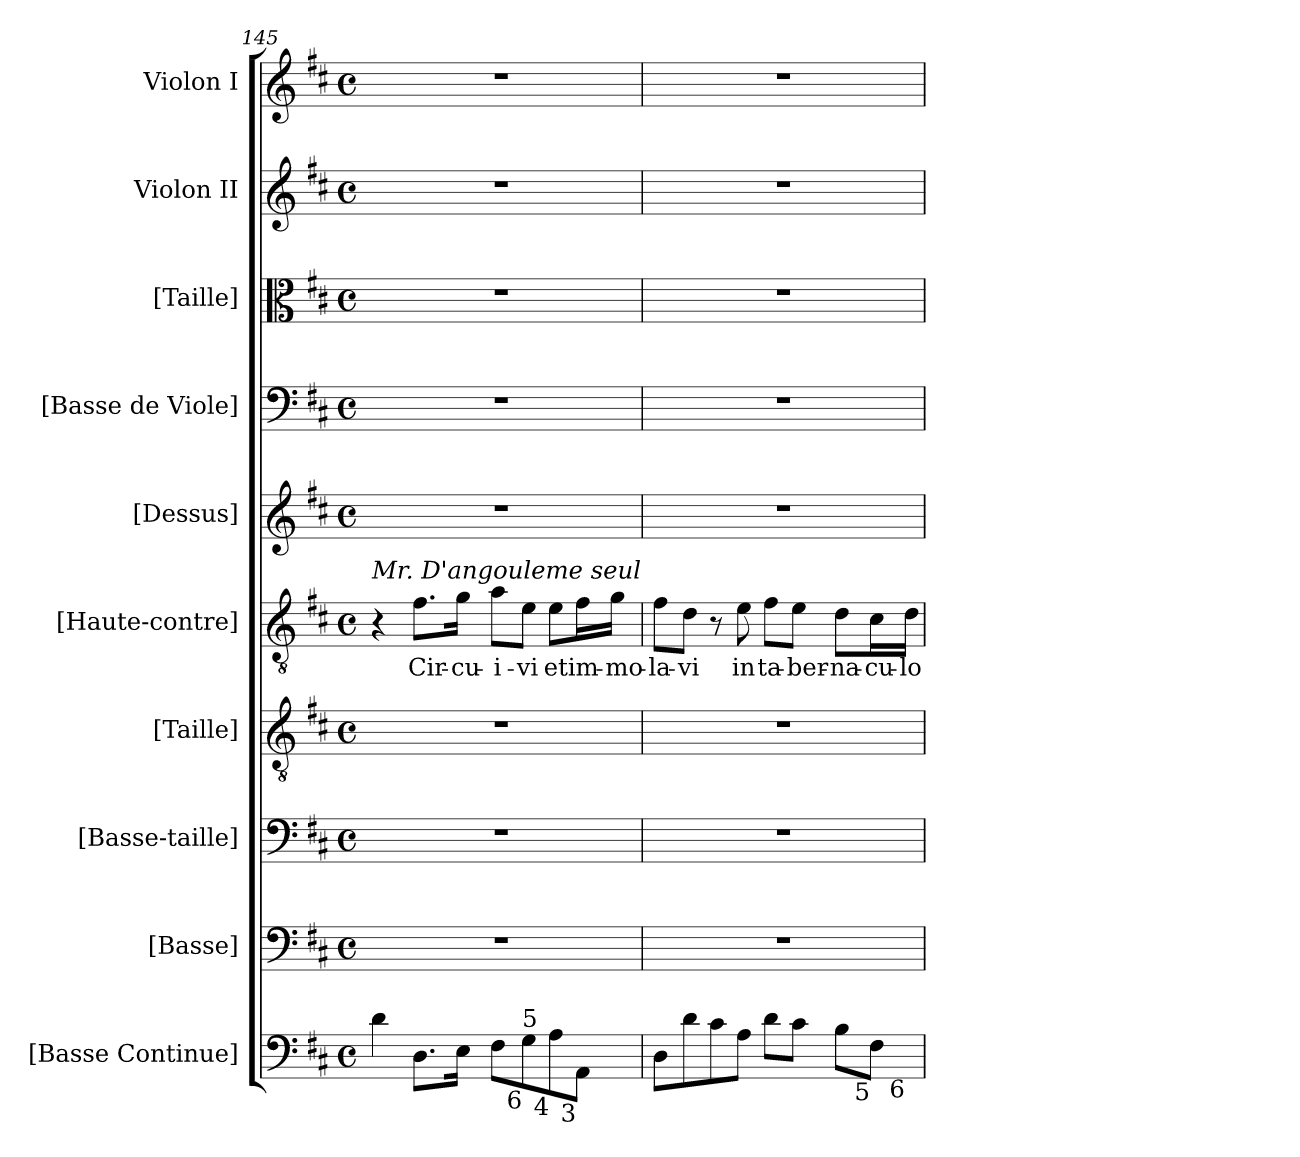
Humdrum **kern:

**kern	**kern	**kern	**kern	**kern	**text	**kern	**kern	**kern	**kern	**kern
*part10	*part9	*part8	*part7	*part6	*part6	*part5	*part4	*part3	*part2	*part1
*staff10	*staff9	*staff8	*staff7	*staff6	*staff6	*staff5	*staff4	*staff3	*staff2	*staff1
*I"[Basse Continue]	*I"[Basse]	*I"[Basse-taille]	*I"[Taille]	*I"[Haute-contre]	*	*I"[Dessus]	*I"[Basse de Viole]	*I"[Taille]	*I"Violon II	*I"Violon I
*I'B.c.	*I'B.	*I'B.t.	*I'T.	*I'H.C.	*	*I'D.	*	*	*I'Vln. II	*I'Vln. I
!!LO:PB:g=z
*clefF4	*clefF4	*clefF4	*clefGv2	*clefGv2	*	*clefG2	*clefF4	*clefC3	*clefG2	*clefG2
*	*	*	*ITrd7c12	*ITrd7c12	*	*	*	*	*	*
*k[f#c#]	*k[f#c#]	*k[f#c#]	*k[f#c#]	*k[f#c#]	*	*k[f#c#]	*k[f#c#]	*k[f#c#]	*k[f#c#]	*k[f#c#]
*D:	*D:	*D:	*D:	*D:	*	*D:	*D:	*D:	*D:	*D:
*M4/4	*M4/4	*M4/4	*M4/4	*M4/4	*	*M4/4	*M4/4	*M4/4	*M4/4	*M4/4
*met(c)	*met(c)	*met(c)	*met(c)	*met(c)	*	*met(c)	*met(c)	*met(c)	*met(c)	*met(c)
=145	=145	=145	=145	=145	=145	=145	=145	=145	=145	=145
!	!	!	!	!LO:TX:a:i:t=Mr. D'angouleme seul	!	!	!	!	!	!
4di\	1r	1r	1r	4r	.	1r	1r	1r	1r	1r
!	!	!	!	!	!LO:LY:b:color=#000000	!	!	!	!	!
8.Di\L	.	.	.	8.F#i\L	Cir-	.	.	.	.	.
!	!	!	!	!	!LO:LY:b:color=#000000	!	!	!	!	!
16Ei\Jk	.	.	.	16Gi\Jk	-cu-	.	.	.	.	.
!	!	!	!	!	!LO:LY:b:color=#000000	!	!	!	!	!
8F#i\L	.	.	.	8Ai\L	-i-	.	.	.	.	.
!LO:TX:b:rj:t=6	!	!	!	!	!	!	!	!	!	!
!LO:TX:t=5	!	!	!	!	!	!	!	!	!	!
!	!	!	!	!	!LO:LY:b:color=#000000	!	!	!	!	!
8Gi\	.	.	.	8Ei\J	-vi	.	.	.	.	.
!LO:TX:b:rj:t=4	!	!	!	!	!	!	!	!	!	!
!	!	!	!	!	!LO:LY:b:color=#000000	!	!	!	!	!
8Ai\	.	.	.	8Ei\L	et	.	.	.	.	.
!LO:TX:b:rj:t=3	!	!	!	!	!	!	!	!	!	!
!	!	!	!	!	!LO:LY:b:color=#000000	!	!	!	!	!
8AAi\J	.	.	.	16F#i\L	im-	.	.	.	.	.
!	!	!	!	!	!LO:LY:b:color=#000000	!	!	!	!	!
.	.	.	.	16Gi\JJ	-mo-	.	.	.	.	.
=146	=146	=146	=146	=146	=146	=146	=146	=146	=146	=146
!	!	!	!	!	!LO:LY:b:color=#000000	!	!	!	!	!
*^	*	*	*	*	*	*	*	*	*	*
8Di\L	2...ryy	1r	1r	1r	8F#i\L	-la-	1r	1r	1r	1r	1r
!	!	!	!	!	!	!LO:LY:b:color=#000000	!	!	!	!	!
8di\	.	.	.	.	8Di\J	-vi	.	.	.	.	.
8c#i\	.	.	.	.	8r	.	.	.	.	.	.
!	!	!	!	!	!	!LO:LY:b:color=#000000	!	!	!	!	!
8Ai\J	.	.	.	.	8Ei\	in	.	.	.	.	.
!	!	!	!	!	!	!LO:LY:b:color=#000000	!	!	!	!	!
8di\L	.	.	.	.	8F#i\L	ta-	.	.	.	.	.
!	!	!	!	!	!	!LO:LY:b:color=#000000	!	!	!	!	!
8c#i\J	.	.	.	.	8Ei\J	-ber-	.	.	.	.	.
!	!	!	!	!	!	!LO:LY:b:color=#000000	!	!	!	!	!
8Bi\L	.	.	.	.	8Di\L	-na-	.	.	.	.	.
!LO:TX:b:rj:t=5	!	!	!	!	!	!	!	!	!	!	!
!	!	!	!	!	!	!LO:LY:b:color=#000000	!	!	!	!	!
8F#i\J	.	.	.	.	16C#i\L	-cu-	.	.	.	.	.
!	!LO:TX:b:rj:t=6	!	!	!	!	!	!	!	!	!	!
!	!	!	!	!	!	!LO:LY:b:color=#000000	!	!	!	!	!
.	16ryy	.	.	.	16Di\JJ	-lo	.	.	.	.	.
*v	*v	*	*	*	*	*	*	*	*	*	*
=	=	=	=	=	=	=	=	=	=	=
*-	*-	*-	*-	*-	*-	*-	*-	*-	*-	*-
